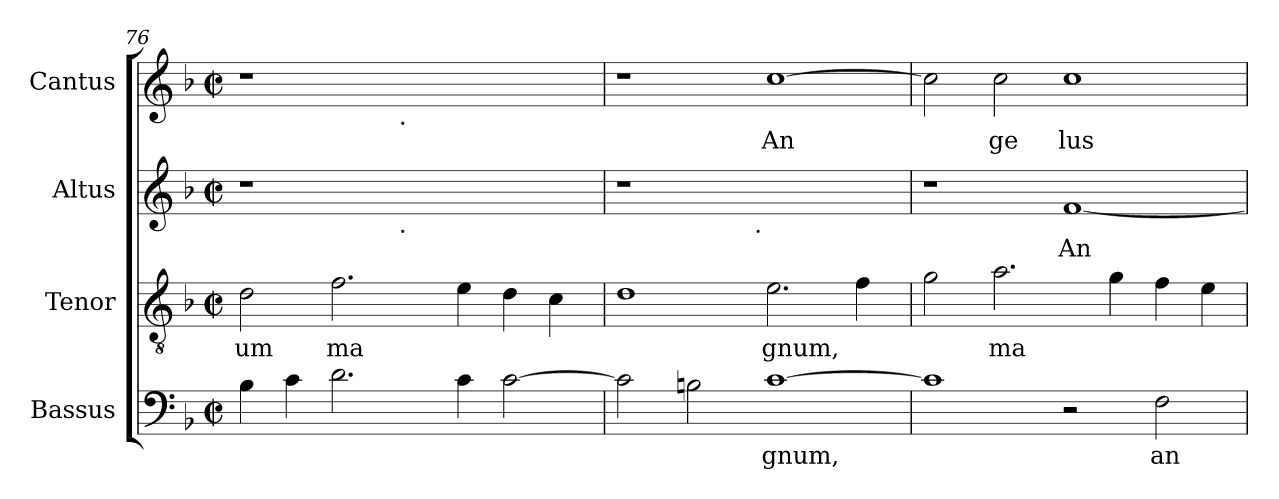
**kern	**text	**kern	**text	**kern	**text	**kern	**text
*part4	*part4	*part3	*part3	*part2	*part2	*part1	*part1
*staff4	*staff4	*staff3	*staff3	*staff2	*staff2	*staff1	*staff1
*I"Bassus	*	*I"Tenor	*	*I"Altus	*	*I"Cantus	*
*clefF4	*	*clefGv2	*	*clefG2	*	*clefG2	*
*k[b-]	*	*k[b-]	*	*k[b-]	*	*k[b-]	*
*F:	*	*F:	*	*F:	*	*F:	*
*M2/2	*	*M2/2	*	*M2/2	*	*M2/2	*
*met(c|)	*	*met(c|)	*	*met(c|)	*	*met(c|)	*
=76	=76	=76	=76	=76	=76	=76	=76
!	!LO:LY:b:cj	!	!LO:LY:b:cj	!	!	!	!
*	*	*	*	*^	*	*^	*
4B-\	.	2d\	um	1r	2ryy	.	1r	2ryy	.
!	!LO:LY:b:cj	!	!	!	!	!	!	!	!
4c\	.	.	.	.	.	.	.	.	.
!	!LO:LY:b:cj	!	!LO:LY:b:cj	!	!	!	!	!	!
2.d\	.	2.f\	ma	.	4...ryy	.	.	4...ryy	.
!	!	!	!	!	!	!	!	!LO:TX:b:t=.	!
!	!	!	!	!	!LO:TX:b:t=.	!	!	!	!
.	.	.	.	.	1ryy	.	.	1ryy	.
.	.	.	.	1ryy	.	.	1ryy	.	.
!	!LO:LY:b:cj	!	!LO:LY:b:cj	!	!	!	!	!	!
4c\	.	4e\	.	.	.	.	.	.	.
!	!LO:LY:b:cj	!	!LO:LY:b:cj	!	!	!	!	!	!
[>2c\	.	4d\	.	.	.	.	.	.	.
!	!	!	!LO:LY:b:cj	!	!	!	!	!	!
.	.	4c\	.	.	.	.	.	.	.
.	.	.	.	.	32ryy	.	.	32ryy	.
=77	=77	=77	=77	=77	=77	=77	=77	=77	=77
!	!LO:LY:b:cj	!	!LO:LY:b:cj	!	!	!	!	!	!
*	*	*	*	*	*	*	*v	*v	*
2c\]	.	1d	.	1r	2ryy	.	1r	.
!	!LO:LY:b:cj	!	!	!	!	!	!	!
2B\	.	.	.	.	4...ryy	.	.	.
!	!	!	!	!	!LO:TX:b:t=.	!	!	!
.	.	.	.	.	1ryy	.	.	.
!	!LO:LY:b:cj	!	!LO:LY:b:cj	!	!	!	!	!LO:LY:b:cj
[>1c	gnum,	2.e\	gnum,	1ryy	.	.	[>1cc	An
!	!	!	!LO:LY:b:cj	!	!	!	!	!
.	.	4f\	.	.	.	.	.	.
.	.	.	.	.	32ryy	.	.	.
=78	=78	=78	=78	=78	=78	=78	=78	=78
!	!LO:LY:b:cj	!	!LO:LY:b:cj	!	!	!	!	!LO:LY:b:cj
*	*	*	*	*v	*v	*	*	*
1c]	.	2g\	.	1r	.	2cc\]	.
!	!	!	!LO:LY:b:cj	!	!	!	!LO:LY:b:cj
.	.	2.a\	ma	.	.	2cc\	ge
!	!	!	!	!	!LO:LY:b:cj	!	!LO:LY:b:cj
2r	.	.	.	[>1f	An-	1cc	lus
!	!	!	!LO:LY:b:cj	!	!	!	!
.	.	4g\	.	.	.	.	.
!	!LO:LY:b:cj	!	!LO:LY:b:cj	!	!	!	!
2F\	an	4f\	.	.	.	.	.
!	!	!	!LO:LY:b:cj	!	!	!	!
.	.	4e\	.	.	.	.	.
=	=	=	=	=	=	=	=
*-	*-	*-	*-	*-	*-	*-	*-
